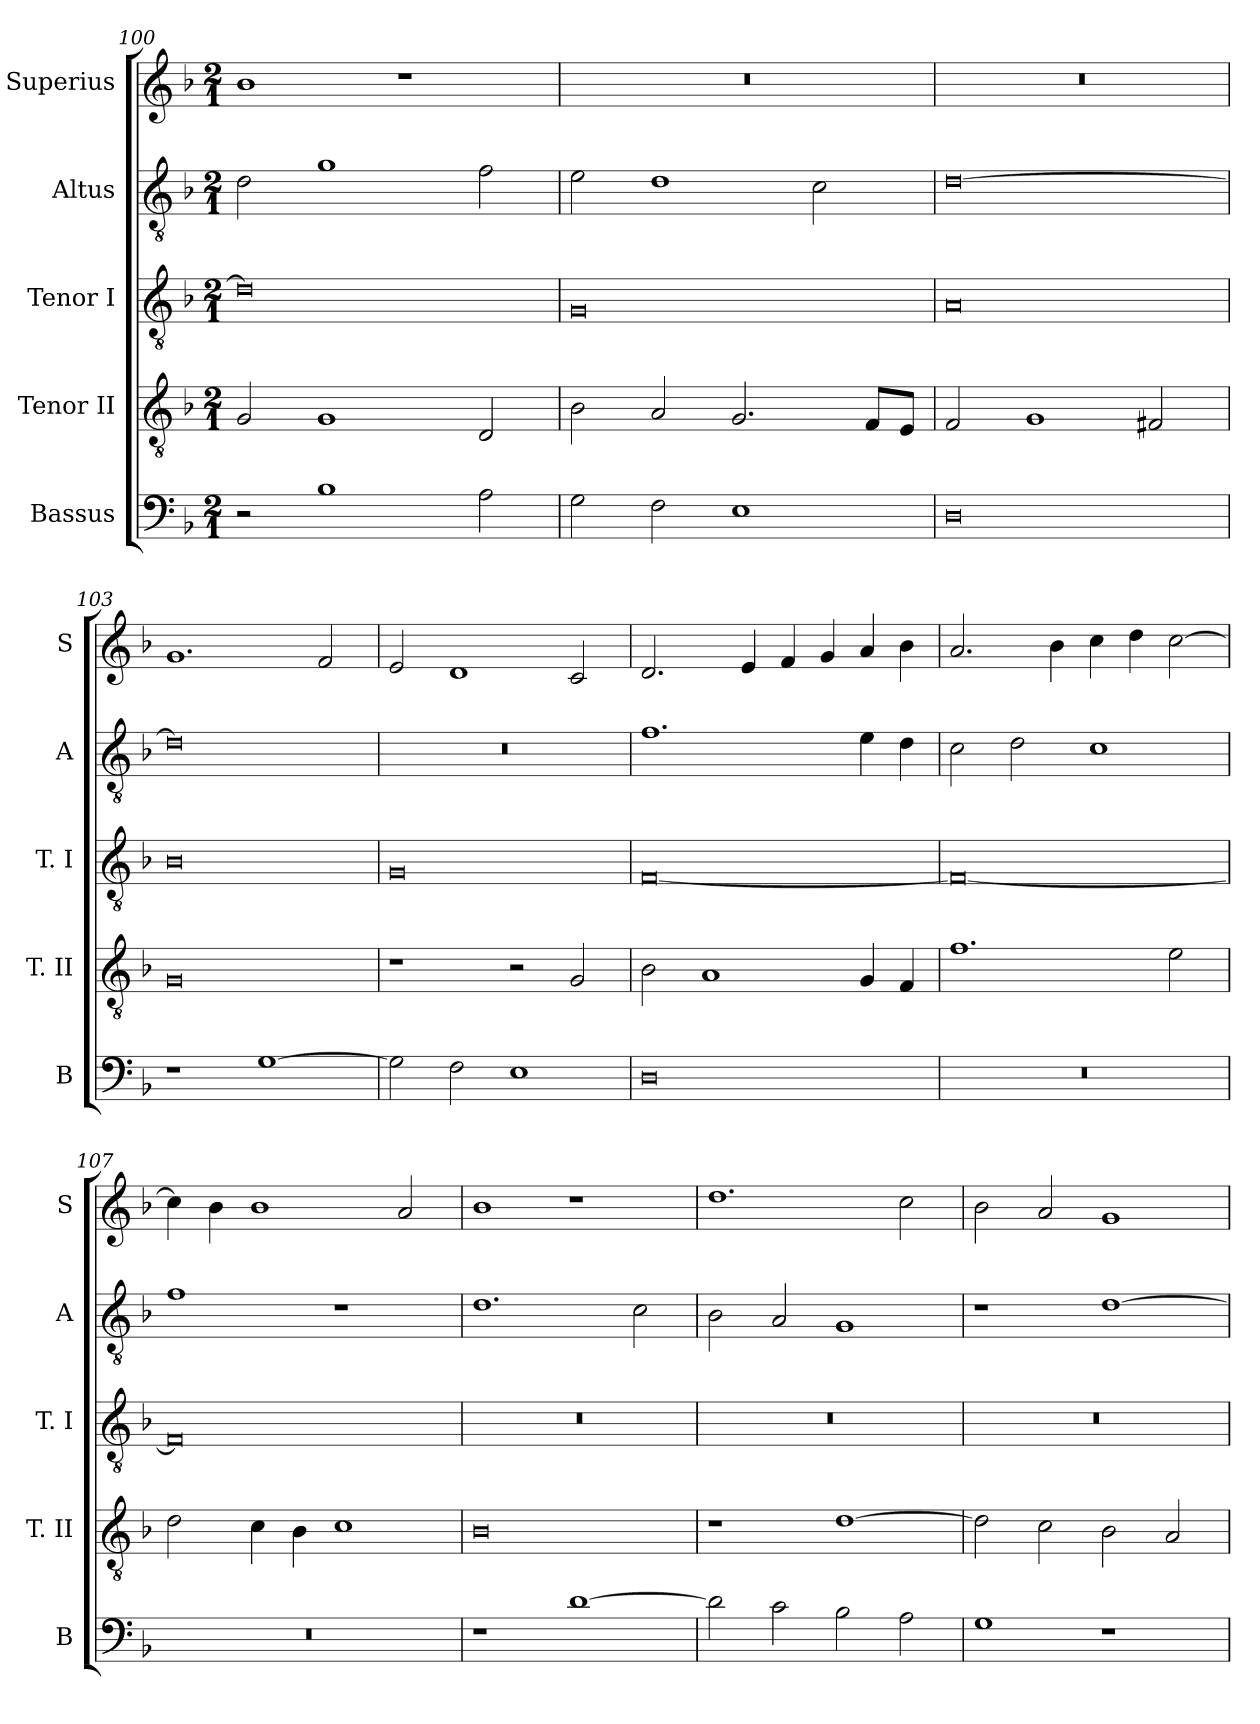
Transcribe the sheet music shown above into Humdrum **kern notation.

**kern	**kern	**kern	**kern	**kern
*part5	*part4	*part3	*part2	*part1
*staff5	*staff4	*staff3	*staff2	*staff1
*I"Bassus	*I"Tenor II	*I"Tenor I	*I"Altus	*I"Superius
*I'B	*I'T. II	*I'T. I	*I'A	*I'S
*clefF4	*clefGv2	*clefGv2	*clefGv2	*clefG2
*k[b-]	*k[b-]	*k[b-]	*k[b-]	*k[b-]
*F:	*F:	*F:	*F:	*F:
*M2/1	*M2/1	*M2/1	*M2/1	*M2/1
=100	=100	=100	=100	=100
2r	2G	0d]	2d	1b-
1B-	1G	.	1g	.
.	.	.	.	1r
2A	2D	.	2f	.
=101	=101	=101	=101	=101
2G	2B-	0G	2e	0r
2F	2A	.	1d	.
1E	2.G	.	.	.
.	.	.	2c	.
.	8FL	.	.	.
.	8EJ	.	.	.
=102	=102	=102	=102	=102
0D	2F	0A	[0d	0r
.	1G	.	.	.
.	2F#X	.	.	.
=103	=103	=103	=103	=103
1r	0G	0B-	0d]	1.g
[1G	.	.	.	.
.	.	.	.	2f
=104	=104	=104	=104	=104
2G]	1r	0G	0r	2e
2F	.	.	.	1d
1E	2r	.	.	.
.	2G	.	.	2c
=105	=105	=105	=105	=105
0D	2B-	[0F	1.f	2.d
.	1A	.	.	.
.	.	.	.	4e
.	.	.	.	4f
.	.	.	.	4g
.	4G	.	4e	4a
.	4F	.	4d	4b-
=106	=106	=106	=106	=106
0r	1.f	0F_	2c	2.a
.	.	.	2d	.
.	.	.	.	4b-
.	.	.	1c	4cc
.	.	.	.	4dd
.	2e	.	.	[2cc
=107	=107	=107	=107	=107
0r	2d	0F]	1f	4cc]
.	.	.	.	4b-
.	4c	.	.	1b-
.	4B-	.	.	.
.	1c	.	1r	.
.	.	.	.	2a
=108	=108	=108	=108	=108
1r	0B-	0r	1.d	1b-
[1d	.	.	.	1r
.	.	.	2c	.
=109	=109	=109	=109	=109
2d]	1r	0r	2B-	1.dd
2c	.	.	2A	.
2B-	[1d	.	1G	.
2A	.	.	.	2cc
=110	=110	=110	=110	=110
1G	2d]	0r	1r	2b-
.	2c	.	.	2a
1r	2B-	.	[1d	1g
.	2A	.	.	.
=	=	=	=	=
*-	*-	*-	*-	*-
